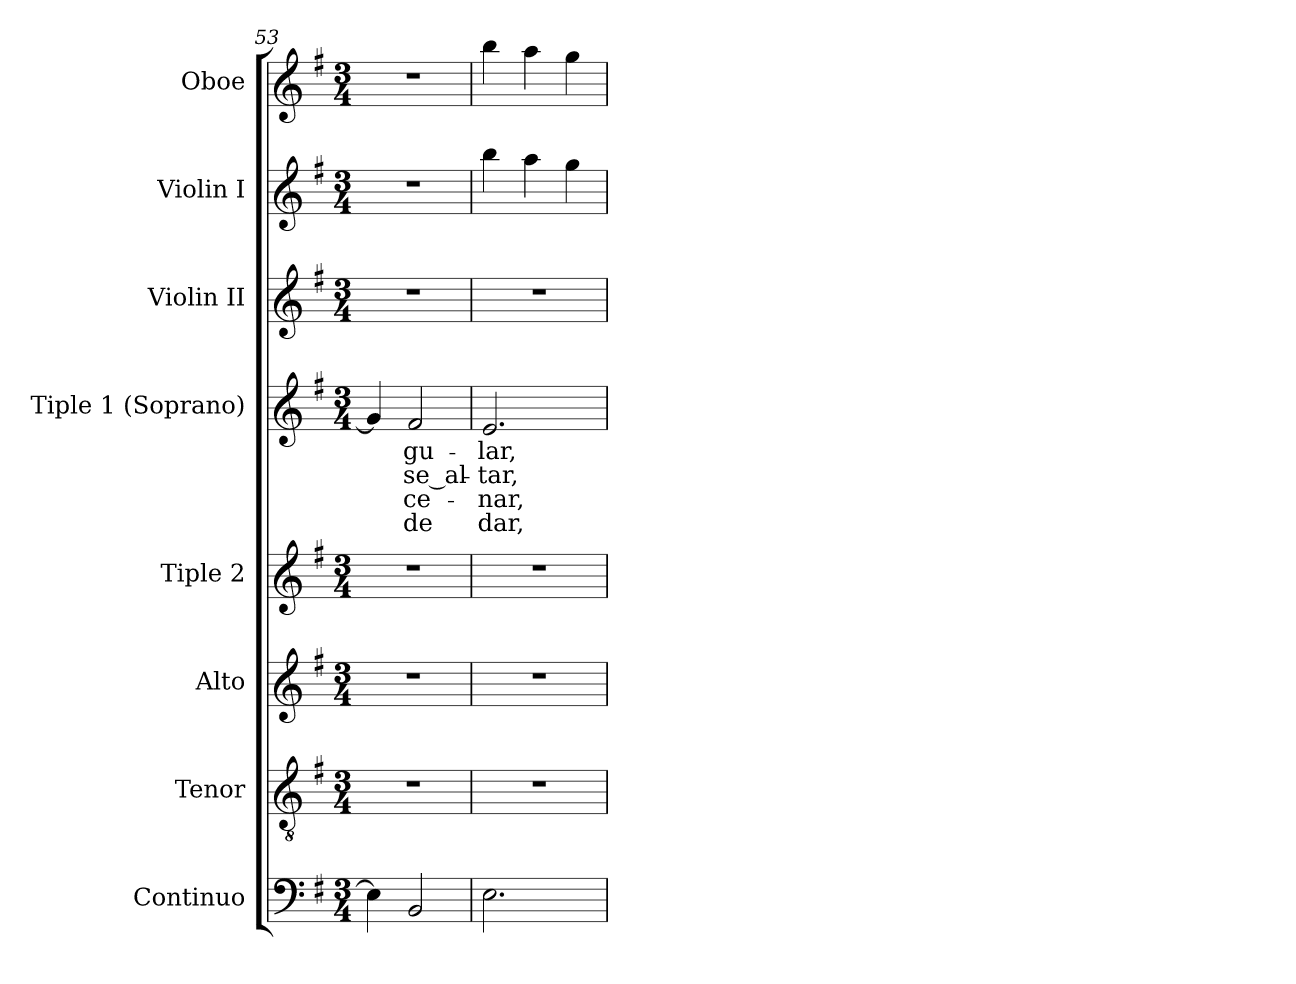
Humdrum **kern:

**kern	**kern	**kern	**kern	**kern	**text	**text	**text	**text	**kern	**kern	**kern
*part8	*part7	*part6	*part5	*part4	*part4	*part4	*part4	*part4	*part3	*part2	*part1
*staff8	*staff7	*staff6	*staff5	*staff4	*staff4	*staff4	*staff4	*staff4	*staff3	*staff2	*staff1
*I"Continuo	*I"Tenor	*I"Alto	*I"Tiple 2	*I"Tiple  1 (Soprano)	*	*	*	*	*I"Violin II	*I"Violin I	*I"Oboe
*I'Cont.	*I'T.	*I'A.	*	*I'S.	*	*	*	*	*I'Vln. II	*I'Vln. I	*I'Ob.
*clefF4	*clefGv2	*clefG2	*clefG2	*clefG2	*	*	*	*	*clefG2	*clefG2	*clefG2
*	*ITrd7c12	*	*	*	*	*	*	*	*	*	*
*k[f#]	*k[f#]	*k[f#]	*k[f#]	*k[f#]	*	*	*	*	*k[f#]	*k[f#]	*k[f#]
*G:	*G:	*G:	*G:	*G:	*	*	*	*	*G:	*G:	*G:
*M3/4	*M3/4	*M3/4	*M3/4	*M3/4	*	*	*	*	*M3/4	*M3/4	*M3/4
=53	=53	=53	=53	=53	=53	=53	=53	=53	=53	=53	=53
!	!LO:N:vis=1	!LO:N:vis=1	!LO:N:vis=1	!	!	!	!	!	!LO:N:vis=1	!LO:N:vis=1	!LO:N:vis=1
4Ei\]	2.r	2.r	2.r	4gi/]	.	.	.	.	2.r	2.r	2.r
!	!	!	!	!	!LO:LY:b:color=#000000	!LO:LY:b:color=#000000	!LO:LY:b:color=#000000	!LO:LY:b:color=#000000	!	!	!
2BBi/	.	.	.	2f#i/	-gu-	-se_al-	ce-	de	.	.	.
=54	=54	=54	=54	=54	=54	=54	=54	=54	=54	=54	=54
!	!LO:N:vis=1	!LO:N:vis=1	!LO:N:vis=1	!	!	!	!	!	!	!	!
!	!	!	!	!	!LO:LY:b:color=#000000	!LO:LY:b:color=#000000	!LO:LY:b:color=#000000	!LO:LY:b:color=#000000	!LO:N:vis=1	!	!
2.Ei\	2.r	2.r	2.r	2.ei/	-lar,	-tar,	-nar,	dar,	2.r	4bbi\	4bbi\
.	.	.	.	.	.	.	.	.	.	4aai\	4aai\
.	.	.	.	.	.	.	.	.	.	4ggi\	4ggi\
=	=	=	=	=	=	=	=	=	=	=	=
*-	*-	*-	*-	*-	*-	*-	*-	*-	*-	*-	*-
